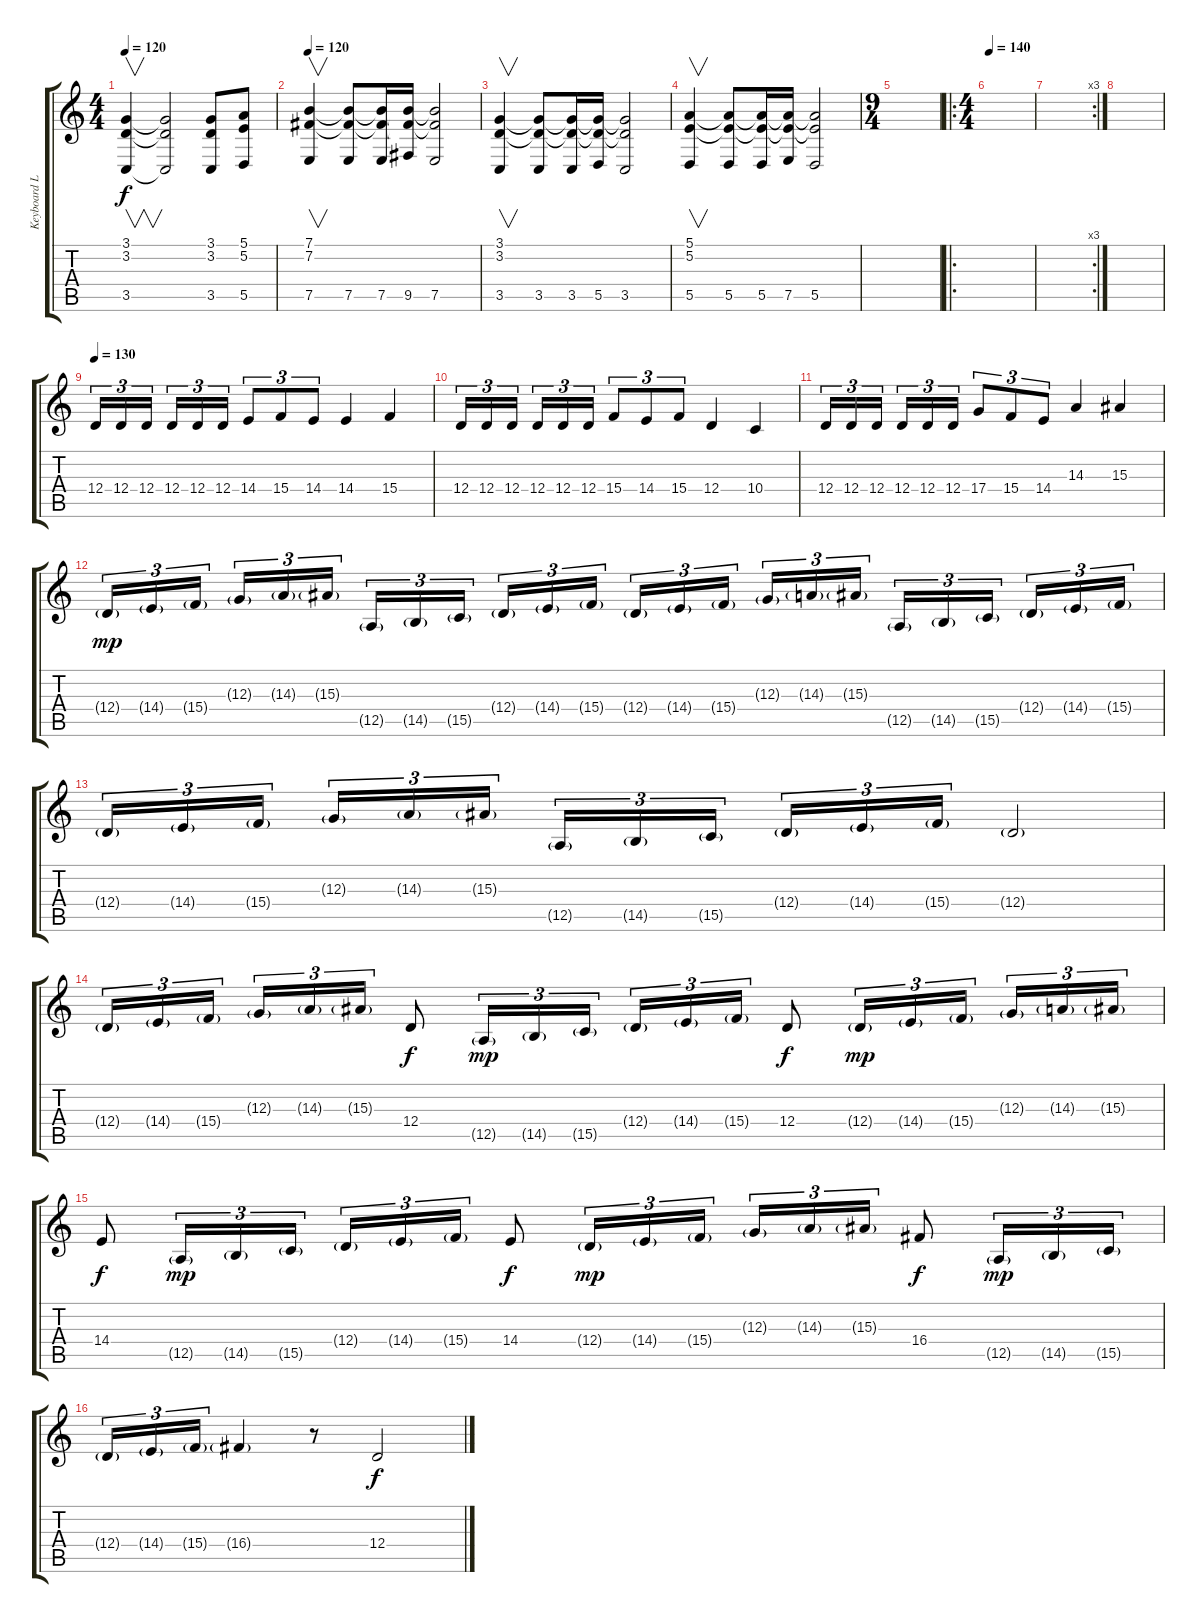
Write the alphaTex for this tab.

\track ("Keyboard Lead" "Keyboard L") {instrument flute}
\staff {score tabs}
\tuning (E4 B3 G3 D3 A2 E2) {hide}
\ts (4 4)
\tempo 120
\clef g2
\ks c
(3.1 3.2 3.5).4{v dy f} (3.1{t} 3.2{t} 3.5{t}).2 (3.1 3.2 3.5).8 (5.1 5.2 5.5).8 |
\tempo 120
(7.1 7.2 7.5).4{v} (7.1{t} 7.2{t} 7.5).8 (7.1{t} 7.2{t} 7.5).16 (7.1{t} 7.2{t} 9.5).16 (7.1{t} 7.2{t} 7.5).2 |
(3.1 3.2 3.5).4{v} (3.1{t} 3.2{t} 3.5).8 (3.1{t} 3.2{t} 3.5).16 (3.1{t} 3.2{t} 5.5).16 (3.1{t} 3.2{t} 3.5).2 |
(5.1 5.2 5.5).4{v} (5.1{t} 5.2{t} 5.5).8 (5.1{t} 5.2{t} 5.5).16 (5.1{t} 5.2{t} 7.5).16 (5.1{t} 5.2{t} 5.5).2 |
\ts (9 4)
|
\ro
\ts (4 4)
\tempo 140
|
\rc 3
|
|
\tempo 130
12.4.16{tu (3 2) instrument orchestralharp} 12.4.16{tu (3 2)} 12.4.16{tu (3 2)} 12.4.16{tu (3 2)} 12.4.16{tu (3 2)} 12.4.16{tu (3 2)} 14.4.8{tu (3 2)} 15.4.8{tu (3 2)} 14.4.8{tu (3 2)} 14.4.4 15.4.4 |
12.4.16{tu (3 2)} 12.4.16{tu (3 2)} 12.4.16{tu (3 2)} 12.4.16{tu (3 2)} 12.4.16{tu (3 2)} 12.4.16{tu (3 2)} 15.4.8{tu (3 2)} 14.4.8{tu (3 2)} 15.4.8{tu (3 2)} 12.4.4 10.4.4 |
12.4.16{tu (3 2)} 12.4.16{tu (3 2)} 12.4.16{tu (3 2)} 12.4.16{tu (3 2)} 12.4.16{tu (3 2)} 12.4.16{tu (3 2)} 17.4.8{tu (3 2)} 15.4.8{tu (3 2)} 14.4.8{tu (3 2)} 14.3.4 15.3.4 |
12.4{g}.16{tu (3 2) dy mp instrument orchestralharp} 14.4{g}.16{tu (3 2)} 15.4{g}.16{tu (3 2)} 12.3{g}.16{tu (3 2)} 14.3{g}.16{tu (3 2)} 15.3{g}.16{tu (3 2)} 12.5{g}.16{tu (3 2)} 14.5{g}.16{tu (3 2)} 15.5{g}.16{tu (3 2)} 12.4{g}.16{tu (3 2)} 14.4{g}.16{tu (3 2)} 15.4{g}.16{tu (3 2)} 12.4{g}.16{tu (3 2)} 14.4{g}.16{tu (3 2)} 15.4{g}.16{tu (3 2)} 12.3{g}.16{tu (3 2)} 14.3{g}.16{tu (3 2)} 15.3{g}.16{tu (3 2)} 12.5{g}.16{tu (3 2)} 14.5{g}.16{tu (3 2)} 15.5{g}.16{tu (3 2)} 12.4{g}.16{tu (3 2)} 14.4{g}.16{tu (3 2)} 15.4{g}.16{tu (3 2)} |
12.4{g}.16{tu (3 2)} 14.4{g}.16{tu (3 2)} 15.4{g}.16{tu (3 2)} 12.3{g}.16{tu (3 2)} 14.3{g}.16{tu (3 2)} 15.3{g}.16{tu (3 2)} 12.5{g}.16{tu (3 2)} 14.5{g}.16{tu (3 2)} 15.5{g}.16{tu (3 2)} 12.4{g}.16{tu (3 2)} 14.4{g}.16{tu (3 2)} 15.4{g}.16{tu (3 2)} 12.4{g}.2 |
12.4{g}.16{tu (3 2)} 14.4{g}.16{tu (3 2)} 15.4{g}.16{tu (3 2)} 12.3{g}.16{tu (3 2)} 14.3{g}.16{tu (3 2)} 15.3{g}.16{tu (3 2)} 12.4.8{dy f} 12.5{g}.16{tu (3 2) dy mp} 14.5{g}.16{tu (3 2)} 15.5{g}.16{tu (3 2)} 12.4{g}.16{tu (3 2)} 14.4{g}.16{tu (3 2)} 15.4{g}.16{tu (3 2)} 12.4.8{dy f} 12.4{g}.16{tu (3 2) dy mp} 14.4{g}.16{tu (3 2)} 15.4{g}.16{tu (3 2)} 12.3{g}.16{tu (3 2)} 14.3{g}.16{tu (3 2)} 15.3{g}.16{tu (3 2)} |
14.4.8{dy f} 12.5{g}.16{tu (3 2) dy mp} 14.5{g}.16{tu (3 2)} 15.5{g}.16{tu (3 2)} 12.4{g}.16{tu (3 2)} 14.4{g}.16{tu (3 2)} 15.4{g}.16{tu (3 2)} 14.4.8{dy f} 12.4{g}.16{tu (3 2) dy mp} 14.4{g}.16{tu (3 2)} 15.4{g}.16{tu (3 2)} 12.3{g}.16{tu (3 2)} 14.3{g}.16{tu (3 2)} 15.3{g}.16{tu (3 2)} 16.4.8{dy f} 12.5{g}.16{tu (3 2) dy mp} 14.5{g}.16{tu (3 2)} 15.5{g}.16{tu (3 2)} |
12.4{g}.16{tu (3 2)} 14.4{g}.16{tu (3 2)} 15.4{g}.16{tu (3 2)} 16.4{g}.4 r.8 12.4.2{dy f}
